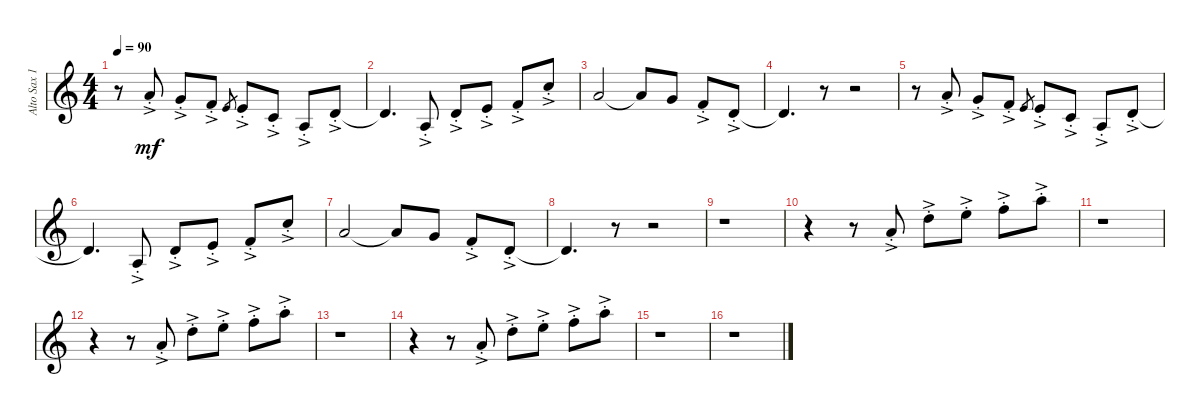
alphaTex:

\track ("Alto Sax 1" "Alto Sax 1") {instrument acousticgrandpiano}
\staff {score}
\tuning (E4 B3 G3 D3 A2 E2 B1) {hide}
\ts (4 4)
\tempo 90
\clef g2
\ks c
r.8{dy mf} 5.1{ac st}.8 3.1{ac st}.8 1.1{ac st}.8 0.1.8{gr} 0.1{ac st}.8 1.2{ac st}.8 2.3{ac st}.8 3.2{ac st}.8 |
3.2{t}.4{d} 2.3{ac st}.8 3.2{ac st}.8 0.1{ac st}.8 1.1{ac st}.8 8.1{ac st}.8 |
5.1.2 5.1{t}.8 3.1.8 1.1{ac st}.8 3.2{ac st}.8 |
3.2{t}.4{d} r.8 r.2 |
r.8 5.1{ac st}.8 3.1{ac st}.8 1.1{ac st}.8 0.1.8{gr} 0.1{ac st}.8 1.2{ac st}.8 2.3{ac st}.8 3.2{ac st}.8 |
3.2{t}.4{d} 2.3{ac st}.8 3.2{ac st}.8 0.1{ac st}.8 1.1{ac st}.8 8.1{ac st}.8 |
5.1.2 5.1{t}.8 3.1.8 1.1{ac st}.8 3.2{ac st}.8 |
3.2{t}.4{d} r.8 r.2 |
r.1 |
r.4 r.8 5.1{ac st}.8 10.1{ac st}.8 12.1{ac st}.8 13.1{ac st}.8 17.1{ac st}.8 |
r.1 |
r.4 r.8 5.1{ac st}.8 10.1{ac st}.8 12.1{ac st}.8 13.1{ac st}.8 17.1{ac st}.8 |
r.1 |
r.4 r.8 5.1{ac st}.8 10.1{ac st}.8 12.1{ac st}.8 13.1{ac st}.8 17.1{ac st}.8 |
r.1 |
r.1
